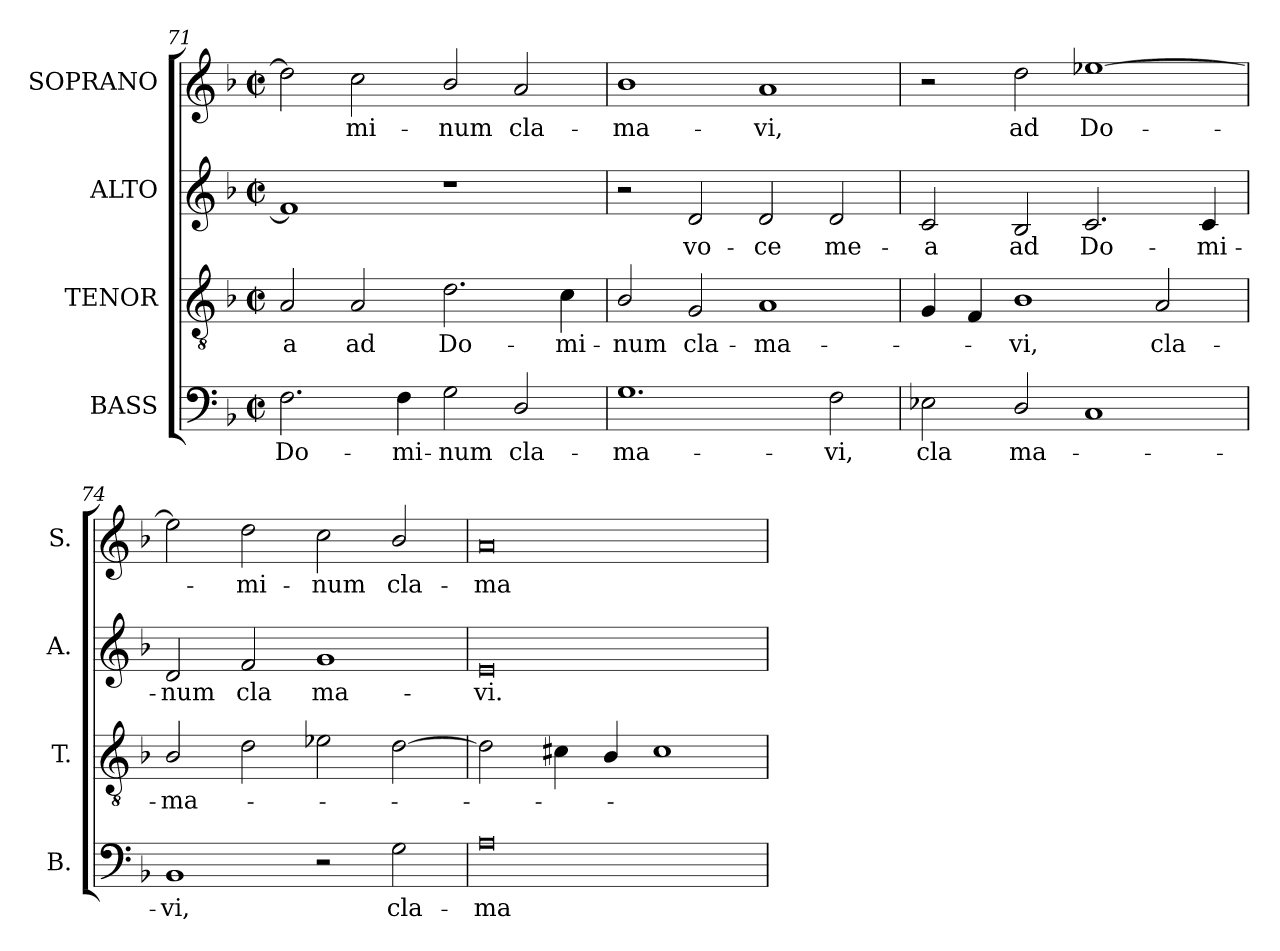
**kern	**text	**kern	**text	**kern	**text	**kern	**text
*part4	*part4	*part3	*part3	*part2	*part2	*part1	*part1
*staff4	*staff4	*staff3	*staff3	*staff2	*staff2	*staff1	*staff1
*I"BASS	*	*I"TENOR	*	*I"ALTO	*	*I"SOPRANO	*
*I'B.	*	*I'T.	*	*I'A.	*	*I'S.	*
*clefF4	*	*clefGv2	*	*clefG2	*	*clefG2	*
*	*	*ITrd7c12	*	*	*	*	*
*k[b-]	*	*k[b-]	*	*k[b-]	*	*k[b-]	*
*F:	*	*F:	*	*F:	*	*F:	*
*M2/2	*	*M2/2	*	*M2/2	*	*M2/2	*
*met(c|)	*	*met(c|)	*	*met(c|)	*	*met(c|)	*
=71	=71	=71	=71	=71	=71	=71	=71
!	!LO:LY:b:color=#000000	!	!	!	!	!	!
!	!	!	!LO:LY:b:color=#000000	!	!	!	!
2.Fi\	Do-	2AAi/	-a	1fi]	.	2ddi\]	.
!	!	!	!LO:LY:b:color=#000000	!	!	!	!
!	!	!	!	!	!	!	!LO:LY:b:color=#000000
.	.	2AAi/	ad	.	.	2cci\	-mi-
!	!LO:LY:b:color=#000000	!	!	!	!	!	!
4Fi\	-mi-	.	.	.	.	.	.
!	!LO:LY:b:color=#000000	!	!	!	!	!	!
!	!	!	!LO:LY:b:color=#000000	!	!	!	!
!	!	!	!	!	!	!	!LO:LY:b:color=#000000
2Gi\	-num	2.Di\	Do-	1r	.	2b-i/	-num
!	!LO:LY:b:color=#000000	!	!	!	!	!	!
!	!	!	!	!	!	!	!LO:LY:b:color=#000000
2Di/	cla-	.	.	.	.	2ai/	cla-
!	!	!	!LO:LY:b:color=#000000	!	!	!	!
.	.	4Ci\	-mi-	.	.	.	.
=72	=72	=72	=72	=72	=72	=72	=72
!	!LO:LY:b:color=#000000	!	!	!	!	!	!
!	!	!	!LO:LY:b:color=#000000	!	!	!	!
!	!	!	!	!	!	!	!LO:LY:b:color=#000000
1.Gi	-ma-	2BB-i/	-num	2r	.	1b-i	-ma-
!	!	!	!LO:LY:b:color=#000000	!	!	!	!
!	!	!	!	!	!LO:LY:b:color=#000000	!	!
.	.	2GGi/	cla-	2di/	vo-	.	.
!	!	!	!LO:LY:b:color=#000000	!	!	!	!
!	!	!	!	!	!LO:LY:b:color=#000000	!	!
!	!	!	!	!	!	!	!LO:LY:b:color=#000000
.	.	1AAi	-ma-	2di/	-ce	1ai	-vi,
!	!LO:LY:b:color=#000000	!	!	!	!	!	!
!	!	!	!	!	!LO:LY:b:color=#000000	!	!
2Fi\	-vi,	.	.	2di/	me-	.	.
=73	=73	=73	=73	=73	=73	=73	=73
!	!LO:LY:b:color=#000000	!	!	!	!	!	!
!	!	!	!	!	!LO:LY:b:color=#000000	!	!
2E-Xi\	cla	4GGi/	.	2ci/	-a	2r	.
.	.	4FFi/	.	.	.	.	.
!	!LO:LY:b:color=#000000	!	!	!	!	!	!
!	!	!	!LO:LY:b:color=#000000	!	!	!	!
!	!	!	!	!	!LO:LY:b:color=#000000	!	!
!	!	!	!	!	!	!	!LO:LY:b:color=#000000
2Di/	ma-	1BB-i	-vi,	2B-i/	ad	2ddi\	ad
!	!	!	!	!	!LO:LY:b:color=#000000	!	!
!	!	!	!	!	!	!	!LO:LY:b:color=#000000
1Ci	.	.	.	2.ci/	Do-	[1ee-Xi	Do-
!	!	!	!LO:LY:b:color=#000000	!	!	!	!
.	.	2AAi/	cla-	.	.	.	.
!	!	!	!	!	!LO:LY:b:color=#000000	!	!
.	.	.	.	4ci/	-mi-	.	.
!!LO:PB:g=z
=74	=74	=74	=74	=74	=74	=74	=74
!	!LO:LY:b:color=#000000	!	!	!	!	!	!
!	!	!	!LO:LY:b:color=#000000	!	!	!	!
!	!	!	!	!	!LO:LY:b:color=#000000	!	!
1BB-i	-vi,	2BB-i/	-ma-	2di/	-num	2ee-i\]	.
!	!	!	!	!	!LO:LY:b:color=#000000	!	!
!	!	!	!	!	!	!	!LO:LY:b:color=#000000
.	.	2Di\	.	2fi/	cla	2ddi\	-mi-
!	!	!	!	!	!LO:LY:b:color=#000000	!	!
!	!	!	!	!	!	!	!LO:LY:b:color=#000000
2r	.	2E-Xi\	.	1gi	ma-	2cci\	-num
!	!LO:LY:b:color=#000000	!	!	!	!	!	!
!	!	!	!	!	!	!	!LO:LY:b:color=#000000
2Gi\	cla-	[2Di\	.	.	.	2b-i/	cla-
=75	=75	=75	=75	=75	=75	=75	=75
!	!LO:LY:b:color=#000000	!	!	!	!	!	!
!	!	!	!	!	!LO:LY:b:color=#000000	!	!
!	!	!	!	!	!	!	!LO:LY:b:color=#000000
0Ai	-ma-	2Di\]	.	0ei	-vi.	0ai	-ma-
.	.	4C#Xi\	.	.	.	.	.
.	.	4BB-i/	.	.	.	.	.
.	.	1C#i	.	.	.	.	.
=	=	=	=	=	=	=	=
*-	*-	*-	*-	*-	*-	*-	*-
